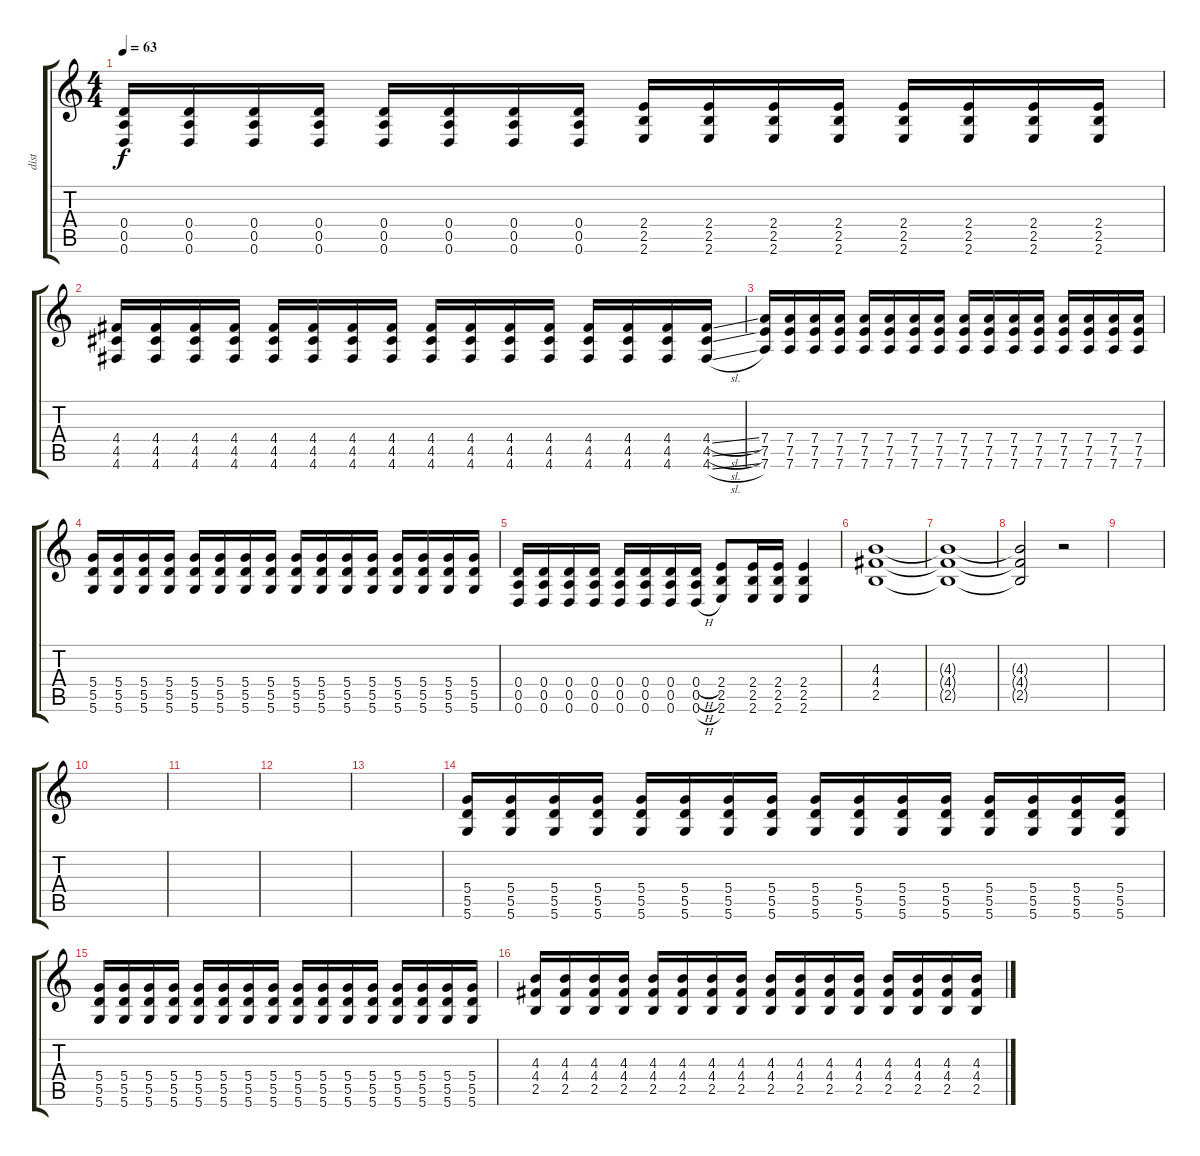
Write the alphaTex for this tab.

\track ("dist" "dist") {instrument distortionguitar}
\staff {score tabs}
\tuning (E4 B3 G3 D3 A2 D2) {hide}
\ts (4 4)
\tempo 63
\clef g2
\ks c
(0.4 0.5 0.6).16{dy f} (0.4 0.5 0.6).16 (0.4 0.5 0.6).16 (0.4 0.5 0.6).16 (0.4 0.5 0.6).16 (0.4 0.5 0.6).16 (0.4 0.5 0.6).16 (0.4 0.5 0.6).16 (2.4 2.5 2.6).16 (2.4 2.5 2.6).16 (2.4 2.5 2.6).16 (2.4 2.5 2.6).16 (2.4 2.5 2.6).16 (2.4 2.5 2.6).16 (2.4 2.5 2.6).16 (2.4 2.5 2.6).16 |
(4.4 4.5 4.6).16 (4.4 4.5 4.6).16 (4.4 4.5 4.6).16 (4.4 4.5 4.6).16 (4.4 4.5 4.6).16 (4.4 4.5 4.6).16 (4.4 4.5 4.6).16 (4.4 4.5 4.6).16 (4.4 4.5 4.6).16 (4.4 4.5 4.6).16 (4.4 4.5 4.6).16 (4.4 4.5 4.6).16 (4.4 4.5 4.6).16 (4.4 4.5 4.6).16 (4.4 4.5 4.6).16 (4.4{sl} 4.5{sl} 4.6{sl}).16 |
(7.4 7.5 7.6).16 (7.4 7.5 7.6).16 (7.4 7.5 7.6).16 (7.4 7.5 7.6).16 (7.4 7.5 7.6).16 (7.4 7.5 7.6).16 (7.4 7.5 7.6).16 (7.4 7.5 7.6).16 (7.4 7.5 7.6).16 (7.4 7.5 7.6).16 (7.4 7.5 7.6).16 (7.4 7.5 7.6).16 (7.4 7.5 7.6).16 (7.4 7.5 7.6).16 (7.4 7.5 7.6).16 (7.4 7.5 7.6).16 |
(5.4 5.5 5.6).16 (5.4 5.5 5.6).16 (5.4 5.5 5.6).16 (5.4 5.5 5.6).16 (5.4 5.5 5.6).16 (5.4 5.5 5.6).16 (5.4 5.5 5.6).16 (5.4 5.5 5.6).16 (5.4 5.5 5.6).16 (5.4 5.5 5.6).16 (5.4 5.5 5.6).16 (5.4 5.5 5.6).16 (5.4 5.5 5.6).16 (5.4 5.5 5.6).16 (5.4 5.5 5.6).16 (5.4 5.5 5.6).16 |
(0.4 0.5 0.6).16 (0.4 0.5 0.6).16 (0.4 0.5 0.6).16 (0.4 0.5 0.6).16 (0.4 0.5 0.6).16 (0.4 0.5 0.6).16 (0.4 0.5 0.6).16 (0.4{h} 0.5{h} 0.6{h}).16 (2.4 2.5 2.6).8 (2.4 2.5 2.6).16 (2.4 2.5 2.6).16 (2.4 2.5 2.6).4 |
(4.3 4.4 2.5).1{volume 0} |
(4.3{t} 4.4{t} 2.5{t}).1 |
(4.3{t} 4.4{t} 2.5{t}).2 r.2{volume 15} |
|
|
|
|
|
(5.4 5.5 5.6).16 (5.4 5.5 5.6).16 (5.4 5.5 5.6).16 (5.4 5.5 5.6).16 (5.4 5.5 5.6).16 (5.4 5.5 5.6).16 (5.4 5.5 5.6).16 (5.4 5.5 5.6).16 (5.4 5.5 5.6).16 (5.4 5.5 5.6).16 (5.4 5.5 5.6).16 (5.4 5.5 5.6).16 (5.4 5.5 5.6).16 (5.4 5.5 5.6).16 (5.4 5.5 5.6).16 (5.4 5.5 5.6).16 |
(5.4 5.5 5.6).16 (5.4 5.5 5.6).16 (5.4 5.5 5.6).16 (5.4 5.5 5.6).16 (5.4 5.5 5.6).16 (5.4 5.5 5.6).16 (5.4 5.5 5.6).16 (5.4 5.5 5.6).16 (5.4 5.5 5.6).16 (5.4 5.5 5.6).16 (5.4 5.5 5.6).16 (5.4 5.5 5.6).16 (5.4 5.5 5.6).16 (5.4 5.5 5.6).16 (5.4 5.5 5.6).16 (5.4 5.5 5.6).16 |
(4.3 4.4 2.5).16 (4.3 4.4 2.5).16 (4.3 4.4 2.5).16 (4.3 4.4 2.5).16 (4.3 4.4 2.5).16 (4.3 4.4 2.5).16 (4.3 4.4 2.5).16 (4.3 4.4 2.5).16 (4.3 4.4 2.5).16 (4.3 4.4 2.5).16 (4.3 4.4 2.5).16 (4.3 4.4 2.5).16 (4.3 4.4 2.5).16 (4.3 4.4 2.5).16 (4.3 4.4 2.5).16 (4.3 4.4 2.5).16
